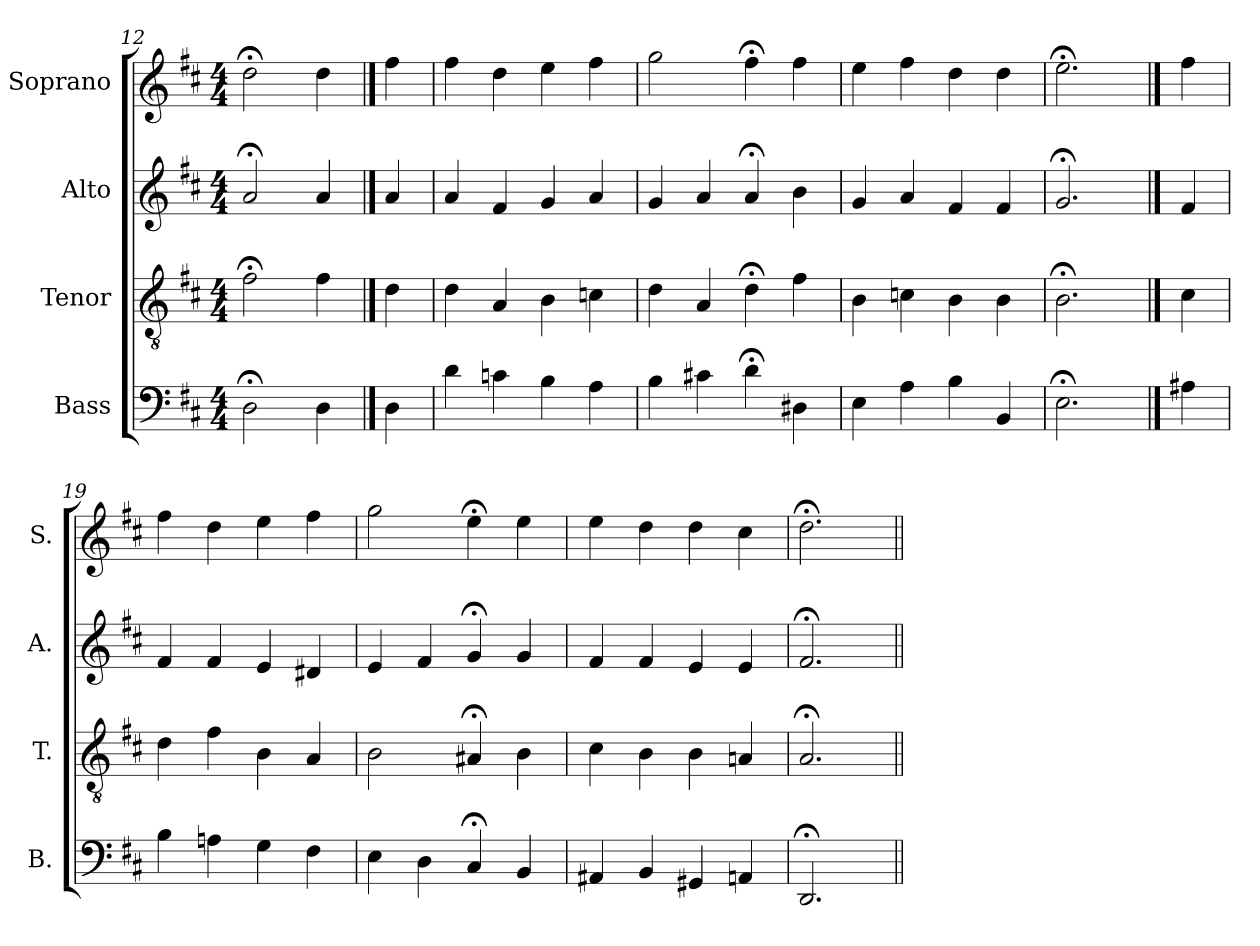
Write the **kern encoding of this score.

**kern	**kern	**kern	**kern
*part4	*part3	*part2	*part1
*staff4	*staff3	*staff2	*staff1
*I"Bass	*I"Tenor	*I"Alto	*I"Soprano
*I'B.	*I'T.	*I'A.	*I'S.
*clefF4	*clefGv2	*clefG2	*clefG2
*	*ITrd7c12	*	*
*k[f#c#]	*k[f#c#]	*k[f#c#]	*k[f#c#]
*D:	*D:	*D:	*D:
*M4/4	*M4/4	*M4/4	*M4/4
=12	=12	=12	=12
2D;<\	2F#;<\	2a;</	2dd;<\
4D\	4F#\	4a/	4dd\
==13	==13	==13	==13
4D\	4D\	4a/	4ff#\
!!LO:PB:g=z
=14	=14	=14	=14
4d\	4D\	4a/	4ff#\
4cn\	4AA/	4f#/	4dd\
4B\	4BB\	4g/	4ee\
4A\	4Cn\	4a/	4ff#\
=15	=15	=15	=15
4B\	4D\	4g/	2gg\
4c#X\	4AA/	4a/	.
4d;<\	4D;<\	4a;</	4ff#;<\
4D#X\	4F#\	4b\	4ff#\
=16	=16	=16	=16
4E\	4BB\	4g/	4ee\
4A\	4Cn\	4a/	4ff#\
4B\	4BB\	4f#/	4dd\
4BB/	4BB\	4f#/	4dd\
=17	=17	=17	=17
2.E;<\	2.BB;<\	2.g;</	2.ee;<\
!!LO:LB:g=z
==18	==18	==18	==18
4A#X\	4C#\	4f#/	4ff#\
=19	=19	=19	=19
4B\	4D\	4f#/	4ff#\
4An\	4F#\	4f#/	4dd\
4G\	4BB\	4e/	4ee\
4F#\	4AA/	4d#X/	4ff#\
=20	=20	=20	=20
4E\	2BB\	4e/	2gg\
4D\	.	4f#/	.
4C#;</	4AA#X;</	4g;</	4ee;<\
4BB/	4BB\	4g/	4ee\
=21	=21	=21	=21
4AA#X/	4C#\	4f#/	4ee\
4BB/	4BB\	4f#/	4dd\
4GG#X/	4BB\	4e/	4dd\
4AAn/	4AAn/	4e/	4cc#\
=22	=22	=22	=22
2.DD;</	2.AA;</	2.f#;</	2.dd;<\
=||	=||	=||	=||
*-	*-	*-	*-
